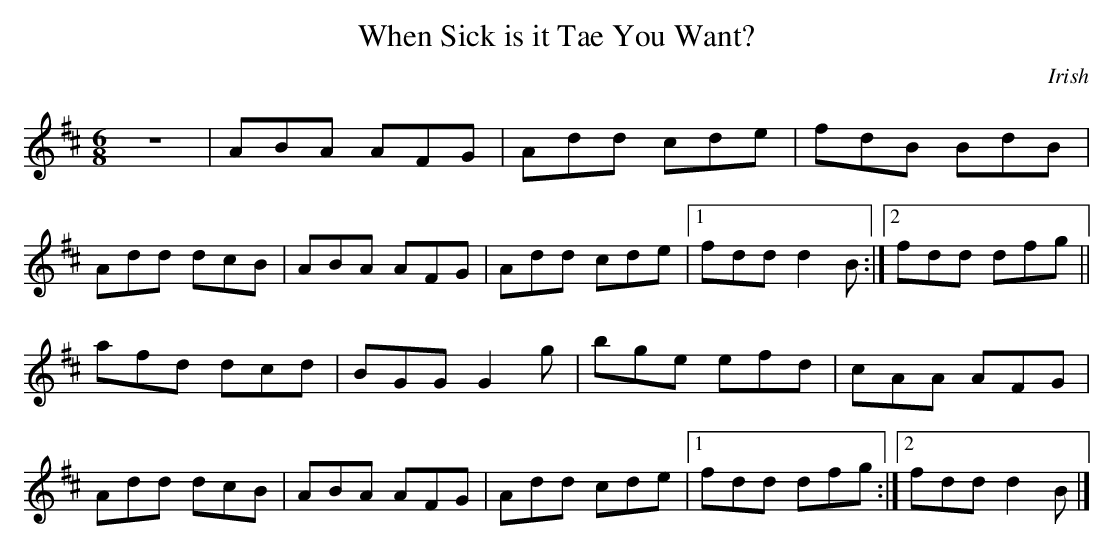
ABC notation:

X:1
T:When Sick is it Tae You Want?
M:6/8
K:D
z6 | ABA AFG | Add cde | fdB BdB |
Add dcB | ABA AFG | Add cde |1 fdd d2 B :|2 fdd dfg ||
afd dcd | BGG G2 g | bge efd | cAA AFG |
Add dcB | ABA AFG | Add cde |1 fdd dfg :|2 fdd d2 B |]
